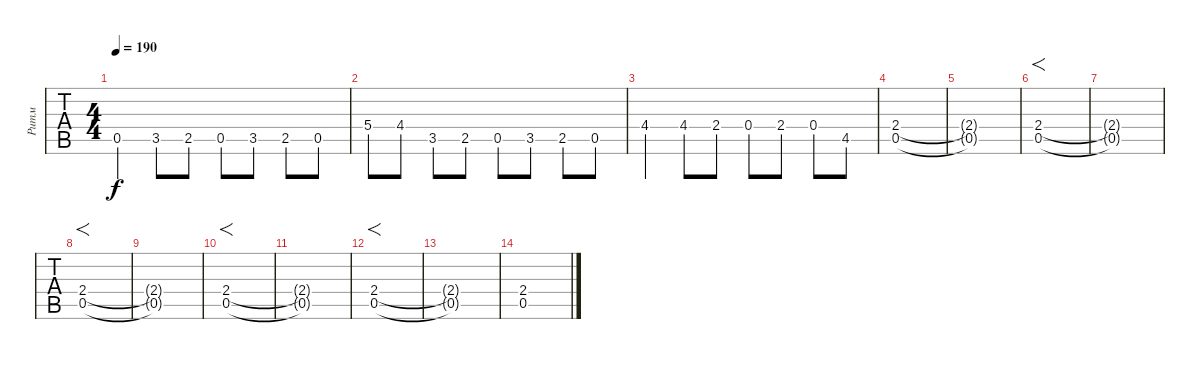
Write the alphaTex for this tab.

\track ("Ритм" "Ритм") {instrument distortionguitar}
\staff {tabs}
\tuning (E4 B3 G3 D3 A2 E2) {hide}
\ts (4 4)
\tempo 190
\clef g2
\ks c
0.5.4{dy f} 3.5.8 2.5.8 0.5.8 3.5.8 2.5.8 0.5.8 |
5.4.8 4.4.8 3.5.8 2.5.8 0.5.8 3.5.8 2.5.8 0.5.8 |
4.4.4 4.4.8 2.4.8 0.4.8 2.4.8 0.4.8 4.5.8 |
(2.4 0.5).1 |
(2.4{t} 0.5{t}).1 |
(2.4 0.5).1{f} |
(2.4{t} 0.5{t}).1 |
(2.4 0.5).1{f} |
(2.4{t} 0.5{t}).1 |
(2.4 0.5).1{f} |
(2.4{t} 0.5{t}).1 |
(2.4 0.5).1{f} |
(2.4{t} 0.5{t}).1 |
(2.4 0.5).1
